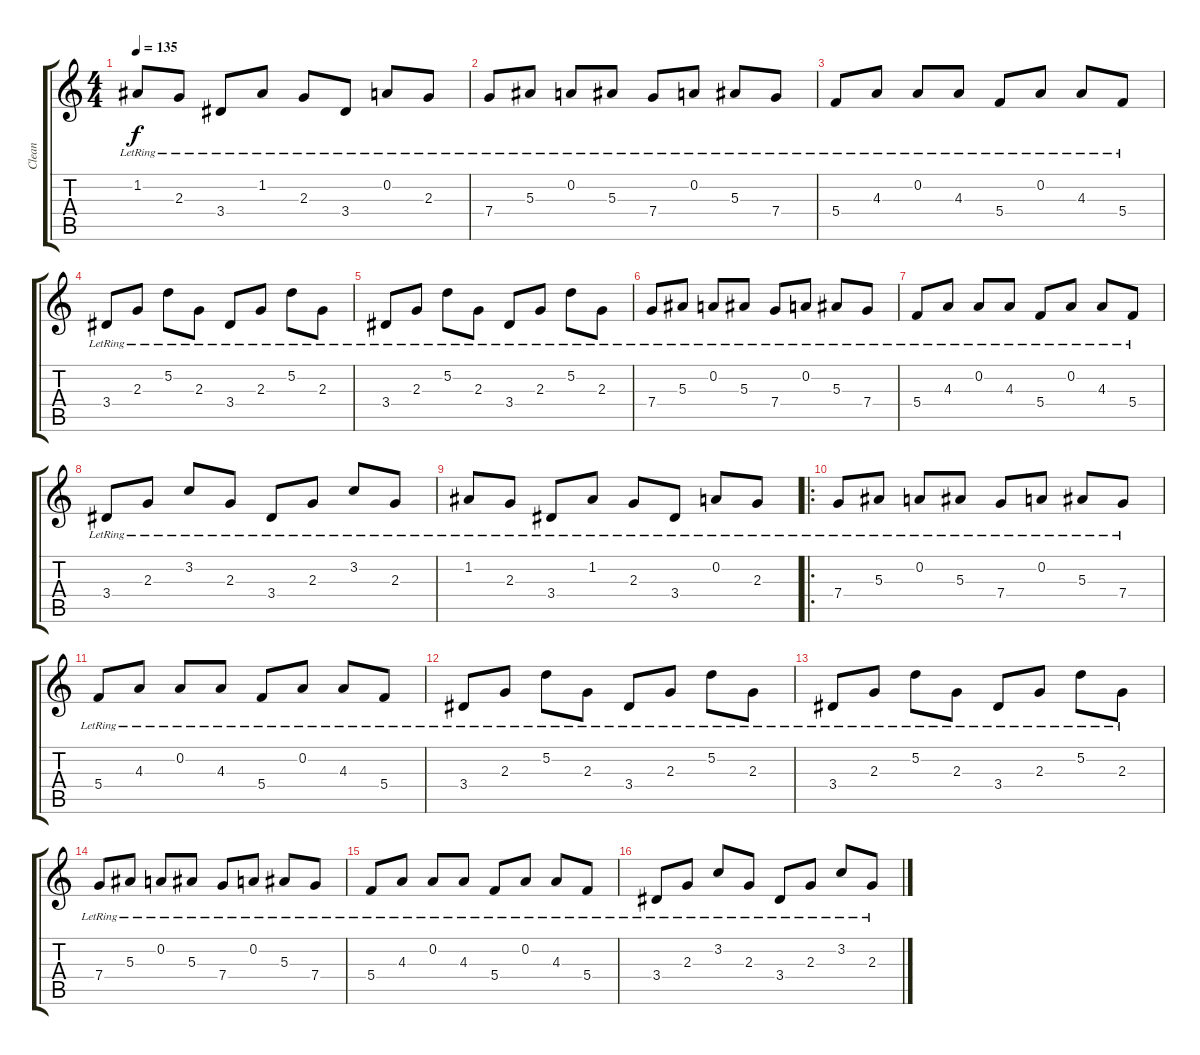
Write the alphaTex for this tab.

\track ("Clean" "Clean") {instrument electricguitarclean}
\staff {score tabs}
\tuning (D4 A3 F3 C3 G2 D2) {hide}
\ts (4 4)
\tempo 135
\clef g2
\ks c
1.2{lr}.8{dy f} 2.3{lr}.8 3.4{lr}.8 1.2{lr}.8 2.3{lr}.8 3.4{lr}.8 0.2{lr}.8 2.3{lr}.8 |
7.4{lr}.8 5.3{lr}.8 0.2{lr}.8 5.3{lr}.8 7.4{lr}.8 0.2{lr}.8 5.3{lr}.8 7.4{lr}.8 |
5.4{lr}.8 4.3{lr}.8 0.2{lr}.8 4.3{lr}.8 5.4{lr}.8 0.2{lr}.8 4.3{lr}.8 5.4{lr}.8 |
3.4{lr}.8 2.3{lr}.8 5.2{lr}.8 2.3{lr}.8 3.4{lr}.8 2.3{lr}.8 5.2{lr}.8 2.3{lr}.8 |
3.4{lr}.8 2.3{lr}.8 5.2{lr}.8 2.3{lr}.8 3.4{lr}.8 2.3{lr}.8 5.2{lr}.8 2.3{lr}.8 |
7.4{lr}.8 5.3{lr}.8 0.2{lr}.8 5.3{lr}.8 7.4{lr}.8 0.2{lr}.8 5.3{lr}.8 7.4{lr}.8 |
5.4{lr}.8 4.3{lr}.8 0.2{lr}.8 4.3{lr}.8 5.4{lr}.8 0.2{lr}.8 4.3{lr}.8 5.4{lr}.8 |
3.4{lr}.8 2.3{lr}.8 3.2{lr}.8 2.3{lr}.8 3.4{lr}.8 2.3{lr}.8 3.2{lr}.8 2.3{lr}.8 |
1.2{lr}.8 2.3{lr}.8 3.4{lr}.8 1.2{lr}.8 2.3{lr}.8 3.4{lr}.8 0.2{lr}.8 2.3{lr}.8 |
\ro
7.4{lr}.8 5.3{lr}.8 0.2{lr}.8 5.3{lr}.8 7.4{lr}.8 0.2{lr}.8 5.3{lr}.8 7.4{lr}.8 |
5.4{lr}.8 4.3{lr}.8 0.2{lr}.8 4.3{lr}.8 5.4{lr}.8 0.2{lr}.8 4.3{lr}.8 5.4{lr}.8 |
3.4{lr}.8 2.3{lr}.8 5.2{lr}.8 2.3{lr}.8 3.4{lr}.8 2.3{lr}.8 5.2{lr}.8 2.3{lr}.8 |
3.4{lr}.8 2.3{lr}.8 5.2{lr}.8 2.3{lr}.8 3.4{lr}.8 2.3{lr}.8 5.2{lr}.8 2.3{lr}.8 |
7.4{lr}.8 5.3{lr}.8 0.2{lr}.8 5.3{lr}.8 7.4{lr}.8 0.2{lr}.8 5.3{lr}.8 7.4{lr}.8 |
5.4{lr}.8 4.3{lr}.8 0.2{lr}.8 4.3{lr}.8 5.4{lr}.8 0.2{lr}.8 4.3{lr}.8 5.4{lr}.8 |
3.4{lr}.8 2.3{lr}.8 3.2{lr}.8 2.3{lr}.8 3.4{lr}.8 2.3{lr}.8 3.2{lr}.8 2.3{lr}.8
